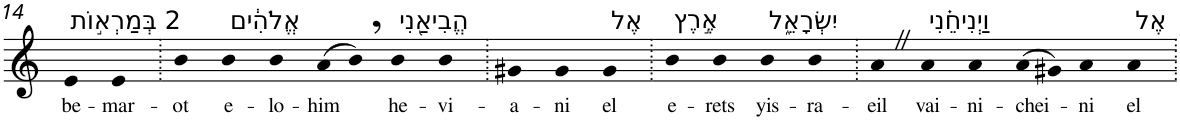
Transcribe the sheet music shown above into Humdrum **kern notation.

**kern	**text
*part1	*part1
*staff1	*staff1
*I"Piano	*
*I'Pno	*
!!LO:PB:g=z
*clefG2	*
*k[]	*
=14	=14
!LO:TX:a:t=2 בְּמַרְא֣וֹת	!
!	!LO:LY:b
4e	be-
!	!LO:LY:b
4e	-mar-
=15.	=15.
!	!LO:LY:b
4b	-ot
!LO:TX:a:t=אֱלֹהִ֔ים	!
!	!LO:LY:b
4b	e-
!	!LO:LY:b
4b	-lo-
!	!LO:LY:b
(>8a	-him
8b,)	.
!LO:TX:a:t=הֱבִיאַ֖נִי	!
!	!LO:LY:b
4b	he-
!	!LO:LY:b
4b	-vi-
=16.	=16.
!	!LO:LY:b
4g#X	-a-
!	!LO:LY:b
4g#	-ni
!LO:TX:a:t=אֶל	!
!	!LO:LY:b
4g#	el
=17.	=17.
!LO:TX:a:t=אֶ֣רֶץ	!
!	!LO:LY:b
4b	e-
!	!LO:LY:b
4b	-rets
!LO:TX:a:t=יִשְׂרָאֵ֑ל	!
!	!LO:LY:b
4b	yis-
!	!LO:LY:b
4b	-ra-
=18.	=18.
!	!LO:LY:b
4aZ	-eil
!LO:TX:a:t=וַיְנִיחֵ֗נִי	!
!	!LO:LY:b
4a	vai-
!	!LO:LY:b
4a	-ni-
!	!LO:LY:b
(>8a	-chei-
8g#X)	.
!	!LO:LY:b
4a	-ni
!LO:TX:a:t=אֶל	!
!	!LO:LY:b
4a	el
=.	=.
*-	*-
